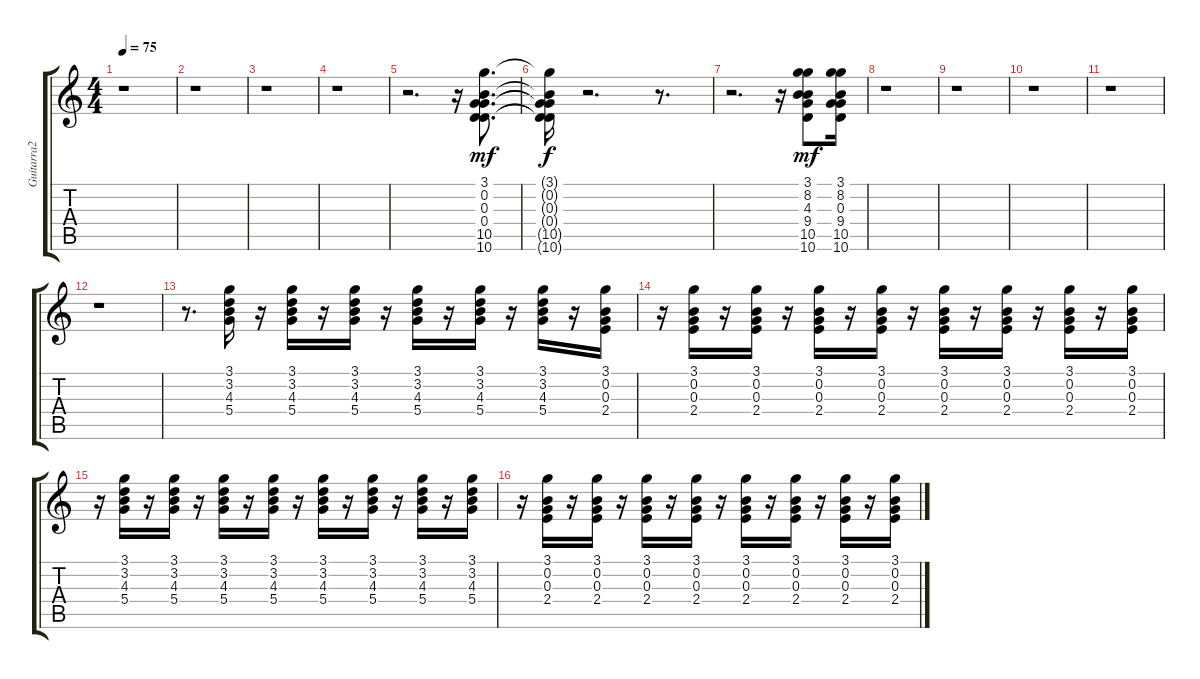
\track ("Guitarra2" "Guitarra2") {instrument acousticguitarnylon}
\staff {score tabs}
\tuning (E4 B3 G3 D3 A2 E2) {hide}
\ts (4 4)
\tempo 75
\clef g2
\ks c
r.1{dy mf} |
r.1 |
r.1 |
r.1 |
r.2{d} r.16 (3.1 0.2 0.3 0.4 10.5 10.6).8{d} |
(3.1{t} 0.2{t} 0.3{t} 0.4{t} 10.5{t} 10.6{t}).16{dy f} r.2{d} r.8{d} |
r.2{d} r.16 (3.1 8.2 4.3 9.4 10.5 10.6).8{dy mf} (3.1 8.2 0.3 9.4 10.5 10.6).16 |
r.1 |
r.1 |
r.1 |
r.1 |
r.1 |
r.8{d} (3.1 3.2 4.3 5.4).16 r.16 (3.1 3.2 4.3 5.4).16 r.16 (3.1 3.2 4.3 5.4).16 r.16 (3.1 3.2 4.3 5.4).16 r.16 (3.1 3.2 4.3 5.4).16 r.16 (3.1 3.2 4.3 5.4).16 r.16 (3.1 0.2 0.3 2.4).16 |
r.16 (3.1 0.2 0.3 2.4).16 r.16 (3.1 0.2 0.3 2.4).16 r.16 (3.1 0.2 0.3 2.4).16 r.16 (3.1 0.2 0.3 2.4).16 r.16 (3.1 0.2 0.3 2.4).16 r.16 (3.1 0.2 0.3 2.4).16 r.16 (3.1 0.2 0.3 2.4).16 r.16 (3.1 0.2 0.3 2.4).16 |
r.16 (3.1 3.2 4.3 5.4).16 r.16 (3.1 3.2 4.3 5.4).16 r.16 (3.1 3.2 4.3 5.4).16 r.16 (3.1 3.2 4.3 5.4).16 r.16 (3.1 3.2 4.3 5.4).16 r.16 (3.1 3.2 4.3 5.4).16 r.16 (3.1 3.2 4.3 5.4).16 r.16 (3.1 3.2 4.3 5.4).16 |
r.16 (3.1 0.2 0.3 2.4).16 r.16 (3.1 0.2 0.3 2.4).16 r.16 (3.1 0.2 0.3 2.4).16 r.16 (3.1 0.2 0.3 2.4).16 r.16 (3.1 0.2 0.3 2.4).16 r.16 (3.1 0.2 0.3 2.4).16 r.16 (3.1 0.2 0.3 2.4).16 r.16 (3.1 0.2 0.3 2.4).16
